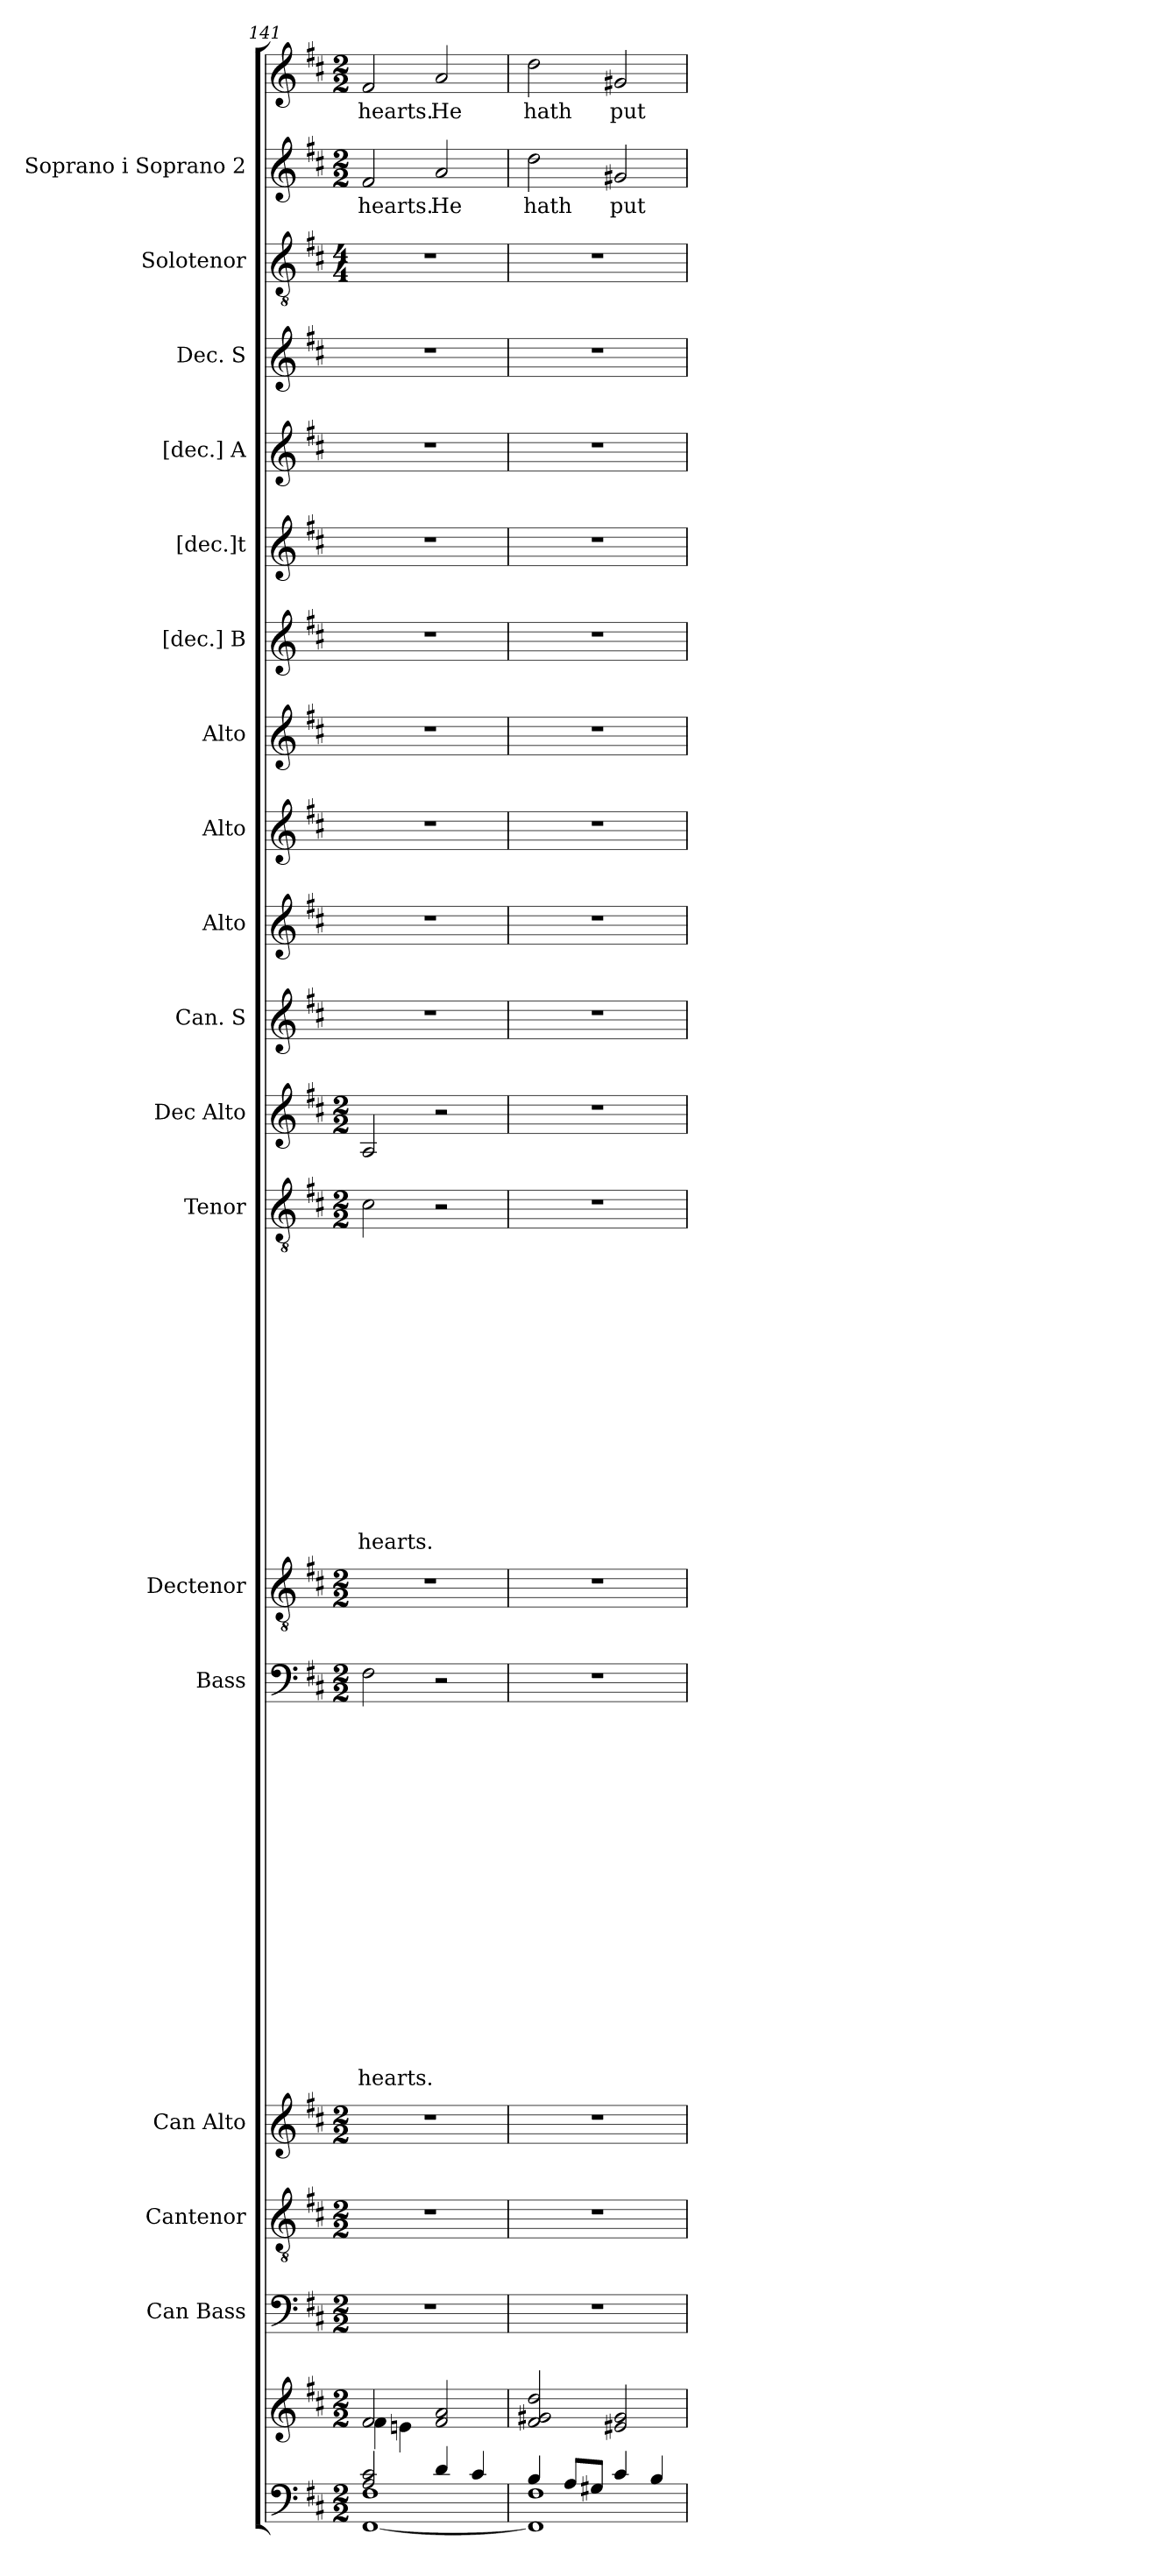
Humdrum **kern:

**kern	**kern	**kern	**kern	**kern	**kern	**text	**text	**text	**text	**text	**text	**text	**text	**text	**text	**text	**text	**text	**text	**text	**text	**text	**text	**kern	**kern	**text	**text	**text	**text	**text	**text	**text	**text	**text	**text	**text	**text	**text	**text	**text	**kern	**text	**kern	**kern	**kern	**kern	**kern	**kern	**kern	**kern	**kern	**kern	**text	**kern	**text
*part19	*part18	*part17	*part16	*part15	*part14	*part14	*part14	*part14	*part14	*part14	*part14	*part14	*part14	*part14	*part14	*part14	*part14	*part14	*part14	*part14	*part14	*part14	*part14	*part13	*part12	*part12	*part12	*part12	*part12	*part12	*part12	*part12	*part12	*part12	*part12	*part12	*part12	*part12	*part12	*part12	*part11	*part11	*part10	*part9	*part8	*part7	*part6	*part5	*part4	*part3	*part2	*part1	*part1	*part1	*part1
*staff20	*staff19	*staff18	*staff17	*staff16	*staff15	*staff15	*staff15	*staff15	*staff15	*staff15	*staff15	*staff15	*staff15	*staff15	*staff15	*staff15	*staff15	*staff15	*staff15	*staff15	*staff15	*staff15	*staff15	*staff14	*staff13	*staff13	*staff13	*staff13	*staff13	*staff13	*staff13	*staff13	*staff13	*staff13	*staff13	*staff13	*staff13	*staff13	*staff13	*staff13	*staff12	*staff12	*staff11	*staff10	*staff9	*staff8	*staff7	*staff6	*staff5	*staff4	*staff3	*staff2	*staff2	*staff1	*staff1
*	*	*I"Can Bass	*I"Cantenor	*I"Can Alto	*I"Bass	*	*	*	*	*	*	*	*	*	*	*	*	*	*	*	*	*	*	*I"Dectenor	*I"Tenor	*	*	*	*	*	*	*	*	*	*	*	*	*	*	*	*I"Dec Alto	*	*I"Can. S	*I"Alto	*I"Alto	*I"Alto	*I"[dec.] B	*I"[dec.]t	*I"[dec.] A	*I"Dec. S	*I"Solotenor	*I"Soprano i Soprano 2	*	*	*
*	*	*	*	*I'Can Alto	*I'Bass	*	*	*	*	*	*	*	*	*	*	*	*	*	*	*	*	*	*	*I'Dectenor	*	*	*	*	*	*	*	*	*	*	*	*	*	*	*	*	*I'Dec Alto	*	*	*	*	*	*	*	*	*	*	*I'Si	*	*	*
*clefF4	*clefG2	*clefF4	*clefGv2	*clefG2	*clefF4	*	*	*	*	*	*	*	*	*	*	*	*	*	*	*	*	*	*	*clefGv2	*clefGv2	*	*	*	*	*	*	*	*	*	*	*	*	*	*	*	*clefG2	*	*clefG2	*clefG2	*clefG2	*clefG2	*clefG2	*clefG2	*clefG2	*clefG2	*clefGv2	*clefG2	*	*clefG2	*
*k[f#c#]	*k[f#c#]	*k[f#c#]	*k[f#c#]	*k[f#c#]	*k[f#c#]	*	*	*	*	*	*	*	*	*	*	*	*	*	*	*	*	*	*	*k[f#c#]	*k[f#c#]	*	*	*	*	*	*	*	*	*	*	*	*	*	*	*	*k[f#c#]	*	*k[f#c#]	*k[f#c#]	*k[f#c#]	*k[f#c#]	*k[f#c#]	*k[f#c#]	*k[f#c#]	*k[f#c#]	*k[f#c#]	*k[f#c#]	*	*k[f#c#]	*
*D:	*D:	*D:	*D:	*D:	*D:	*	*	*	*	*	*	*	*	*	*	*	*	*	*	*	*	*	*	*D:	*D:	*	*	*	*	*	*	*	*	*	*	*	*	*	*	*	*D:	*	*D:	*D:	*D:	*D:	*D:	*D:	*D:	*D:	*D:	*D:	*	*D:	*
*M2/2	*M2/2	*M2/2	*M2/2	*M2/2	*M2/2	*	*	*	*	*	*	*	*	*	*	*	*	*	*	*	*	*	*	*M2/2	*M2/2	*	*	*	*	*	*	*	*	*	*	*	*	*	*	*	*M2/2	*	*	*	*	*	*	*	*	*	*M4/4	*M2/2	*	*M2/2	*
=141	=141	=141	=141	=141	=141	=141	=141	=141	=141	=141	=141	=141	=141	=141	=141	=141	=141	=141	=141	=141	=141	=141	=141	=141	=141	=141	=141	=141	=141	=141	=141	=141	=141	=141	=141	=141	=141	=141	=141	=141	=141	=141	=141	=141	=141	=141	=141	=141	=141	=141	=141	=141	=141	=141	=141
*^	*^	*	*	*	*	*	*	*	*	*	*	*	*	*	*	*	*	*	*	*	*	*	*	*	*	*	*	*	*	*	*	*	*	*	*	*	*	*	*	*	*	*	*	*	*	*	*	*	*	*	*	*	*	*	*
!	!	!	!	!	!	!	!	!	!	!	!	!	!	!	!	!	!	!	!	!	!	!	!	!	!LO:LY:b	!	!	!	!	!	!	!	!	!	!	!	!	!	!	!	!	!LO:LY:b	!	!	!	!	!	!	!	!	!	!	!	!	!LO:LY:b	!	!LO:LY:b
2A/ 2c#/	[<1FF# 1F#	2f#/	4f#\	1r	1r	1r	2F#\	.	.	.	.	.	.	.	.	.	.	.	.	.	.	.	.	.	hearts.	1r	2c#\	.	.	.	.	.	.	.	.	.	.	.	.	.	.	hearts.	2A/	.	1r	1r	1r	1r	1r	1r	1r	1r	1r	2f#/	hearts.	2f#/	hearts.
.	.	.	4en\	.	.	.	.	.	.	.	.	.	.	.	.	.	.	.	.	.	.	.	.	.	.	.	.	.	.	.	.	.	.	.	.	.	.	.	.	.	.	.	.	.	.	.	.	.	.	.	.	.	.	.	.	.	.
!	!	!	!	!	!	!	!	!	!	!	!	!	!	!	!	!	!	!	!	!	!	!	!	!	!	!	!	!	!	!	!	!	!	!	!	!	!	!	!	!	!	!	!	!	!	!	!	!	!	!	!	!	!	!	!LO:LY:b	!	!LO:LY:b
4d/	.	2f#/ 2a/	2ryy	.	.	.	2r	.	.	.	.	.	.	.	.	.	.	.	.	.	.	.	.	.	.	.	2r	.	.	.	.	.	.	.	.	.	.	.	.	.	.	.	2r	.	.	.	.	.	.	.	.	.	.	2a/	He	2a/	He
4c#/	.	.	.	.	.	.	.	.	.	.	.	.	.	.	.	.	.	.	.	.	.	.	.	.	.	.	.	.	.	.	.	.	.	.	.	.	.	.	.	.	.	.	.	.	.	.	.	.	.	.	.	.	.	.	.	.	.
*	*	*v	*v	*	*	*	*	*	*	*	*	*	*	*	*	*	*	*	*	*	*	*	*	*	*	*	*	*	*	*	*	*	*	*	*	*	*	*	*	*	*	*	*	*	*	*	*	*	*	*	*	*	*	*	*	*	*
=142	=142	=142	=142	=142	=142	=142	=142	=142	=142	=142	=142	=142	=142	=142	=142	=142	=142	=142	=142	=142	=142	=142	=142	=142	=142	=142	=142	=142	=142	=142	=142	=142	=142	=142	=142	=142	=142	=142	=142	=142	=142	=142	=142	=142	=142	=142	=142	=142	=142	=142	=142	=142	=142	=142	=142	=142
!	!	!	!	!	!	!	!	!	!	!	!	!	!	!	!	!	!	!	!	!	!	!	!	!	!	!	!	!	!	!	!	!	!	!	!	!	!	!	!	!	!	!	!	!	!	!	!	!	!	!	!	!	!	!LO:LY:b	!	!LO:LY:b
4B/	1FF#] 1F#	2f#/ 2g#X/ 2dd/	1r	1r	1r	1r	.	.	.	.	.	.	.	.	.	.	.	.	.	.	.	.	.	.	1r	1r	.	.	.	.	.	.	.	.	.	.	.	.	.	.	.	1r	.	1r	1r	1r	1r	1r	1r	1r	1r	1r	2dd\	hath	2dd\	hath
8A/L	.	.	.	.	.	.	.	.	.	.	.	.	.	.	.	.	.	.	.	.	.	.	.	.	.	.	.	.	.	.	.	.	.	.	.	.	.	.	.	.	.	.	.	.	.	.	.	.	.	.	.	.	.	.	.	.
8G#X/J	.	.	.	.	.	.	.	.	.	.	.	.	.	.	.	.	.	.	.	.	.	.	.	.	.	.	.	.	.	.	.	.	.	.	.	.	.	.	.	.	.	.	.	.	.	.	.	.	.	.	.	.	.	.	.	.
!	!	!	!	!	!	!	!	!	!	!	!	!	!	!	!	!	!	!	!	!	!	!	!	!	!	!	!	!	!	!	!	!	!	!	!	!	!	!	!	!	!	!	!	!	!	!	!	!	!	!	!	!	!	!LO:LY:b	!	!LO:LY:b
4c#/	.	2e#X/ 2g#/	.	.	.	.	.	.	.	.	.	.	.	.	.	.	.	.	.	.	.	.	.	.	.	.	.	.	.	.	.	.	.	.	.	.	.	.	.	.	.	.	.	.	.	.	.	.	.	.	.	.	2g#X/	put	2g#X/	put
4B/	.	.	.	.	.	.	.	.	.	.	.	.	.	.	.	.	.	.	.	.	.	.	.	.	.	.	.	.	.	.	.	.	.	.	.	.	.	.	.	.	.	.	.	.	.	.	.	.	.	.	.	.	.	.	.	.
*v	*v	*	*	*	*	*	*	*	*	*	*	*	*	*	*	*	*	*	*	*	*	*	*	*	*	*	*	*	*	*	*	*	*	*	*	*	*	*	*	*	*	*	*	*	*	*	*	*	*	*	*	*	*	*	*	*
=	=	=	=	=	=	=	=	=	=	=	=	=	=	=	=	=	=	=	=	=	=	=	=	=	=	=	=	=	=	=	=	=	=	=	=	=	=	=	=	=	=	=	=	=	=	=	=	=	=	=	=	=	=	=	=
*-	*-	*-	*-	*-	*-	*-	*-	*-	*-	*-	*-	*-	*-	*-	*-	*-	*-	*-	*-	*-	*-	*-	*-	*-	*-	*-	*-	*-	*-	*-	*-	*-	*-	*-	*-	*-	*-	*-	*-	*-	*-	*-	*-	*-	*-	*-	*-	*-	*-	*-	*-	*-	*-	*-	*-
